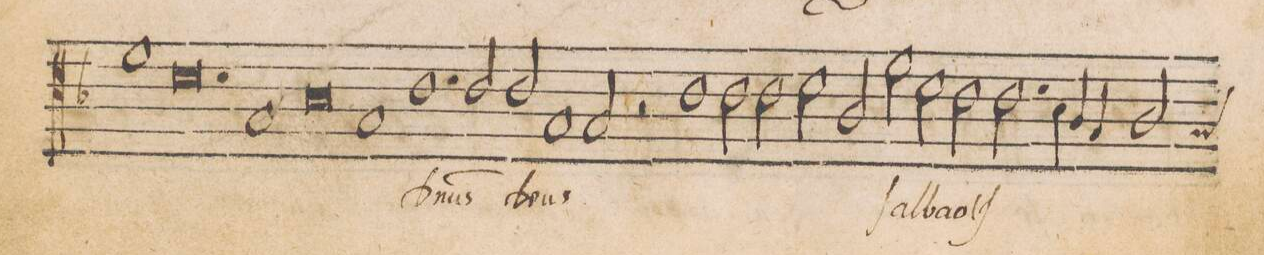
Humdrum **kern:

**kern	**text
*I"ALTVS	*
*clefC4	*
*k[b-]	*
*met(C|)	*
*M2/1	*
1f	.
0.d	.
=17-	=17-
=18-	=18-
1G	.
0B-	.
=19-	=19-
1G	.
=20-	=20-
1.c	D(o-
2c/	-mi)-
=21-	=21-
2c/	-nus
1G	De-
2G/	-us
=22-	=22-
2r	.
1c	.
2c\	.
=23-	=23-
2c\	.
2d\	.
2A/	.
2f\	ſab-
=24-	=24-
2d\	-ba-
2c\	-oth
2.c\	.
4B-\	.
=25-	=25-
4A/	.
4G/	.
2A/	.
*custos:G	*
*-	*-
